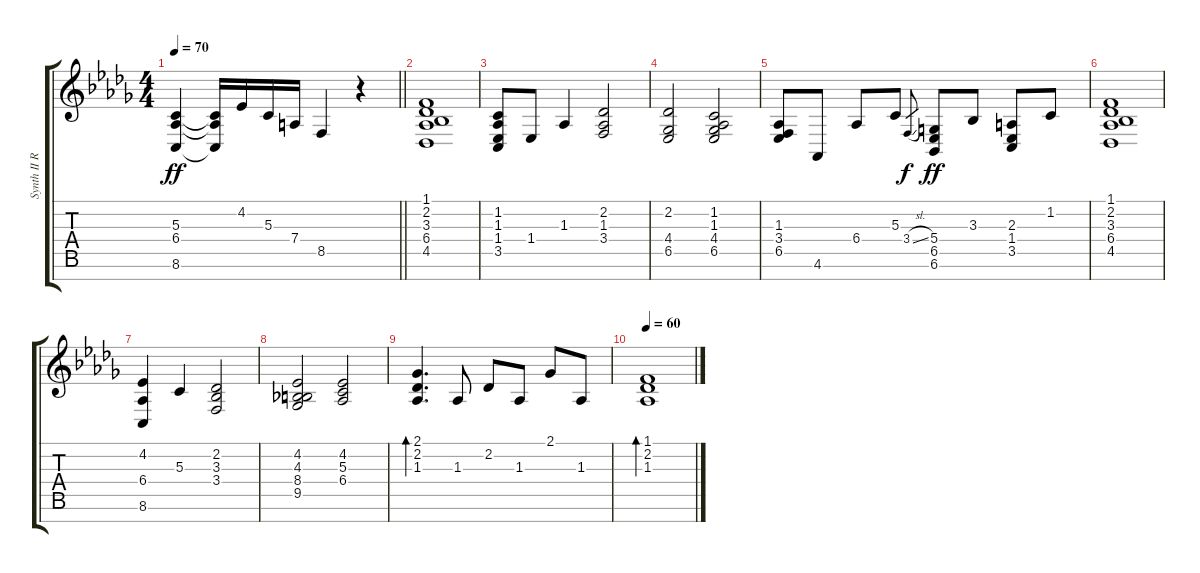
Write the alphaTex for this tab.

\track ("Synth II Right (Kotobuki Tsumugi)" "Synth II R") {instrument electricpiano1}
\staff {score tabs}
\tuning (E4 B3 G3 D3 A2 E2 B1) {hide}
\ts (4 4)
\tempo 70
\clef g2
\barLineRight lightlight
\ks db
(5.3 6.4 8.6).4{dy ff} (5.3{t} 6.4{t} 8.6{t}).16 4.2.16 5.3.16 7.4.16 8.5.4 r.4 |
(1.1 2.2 3.3 6.4 4.5).1 |
(1.2 1.3 1.4 3.5).8 1.4.8 1.3.4 (2.2 1.3 3.4).2 |
(2.2 4.4 6.5).2 (1.2 1.3 4.4 6.5).2 |
(1.3 3.4 6.5).8 4.6.8 6.4.8 5.3.8 3.4{sl}.8{gr dy f} (5.4 6.5 6.6).8{dy ff} 3.3.8 (2.3 1.4 3.5).8 1.2.8 |
(1.1 2.2 3.3 6.4 4.5).1 |
(4.2 6.4 8.6).4 5.3.4 (2.2 3.3 3.4).2 |
(4.2 4.3 8.4 9.5).2 (4.2 5.3 6.4).2 |
(2.1 2.2 1.3).4{d bd 240} 1.3.8 2.2.8 1.3.8 2.1.8 1.3.8 |
\tempo 60
(1.1 2.2 1.3).1{bd 240}
